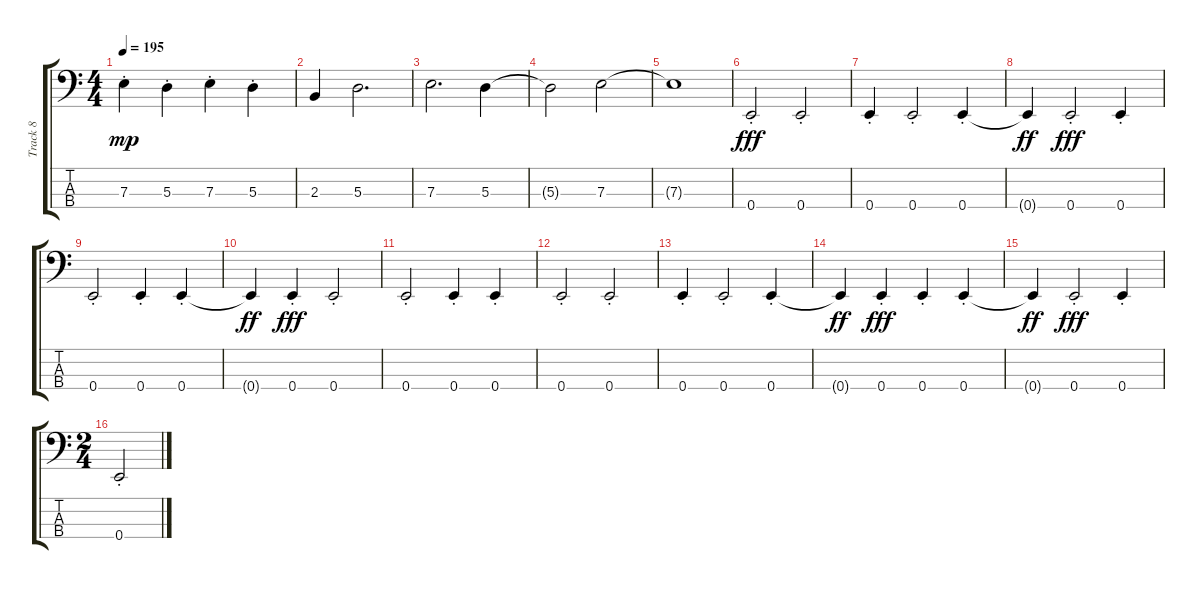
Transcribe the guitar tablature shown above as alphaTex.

\track ("Track 8" "Track 8") {instrument electricbasspick}
\staff {score tabs}
\tuning (G2 D2 A1 E1) {hide}
\ts (4 4)
\tempo 195
\clef f4
\ks c
7.3{st}.4{dy mp} 5.3{st}.4 7.3{st}.4 5.3{st}.4 |
2.3.4 5.3.2{d} |
7.3.2{d} 5.3.4 |
5.3{t}.2 7.3.2 |
7.3{t}.1 |
0.4{st}.2{dy fff} 0.4{st}.2 |
0.4{st}.4 0.4{st}.2 0.4{st}.4 |
0.4{t}.4{dy ff} 0.4{st}.2{dy fff} 0.4{st}.4 |
0.4{st}.2 0.4{st}.4 0.4{st}.4 |
0.4{t}.4{dy ff} 0.4{st}.4{dy fff} 0.4{st}.2 |
0.4{st}.2 0.4{st}.4 0.4{st}.4 |
0.4{st}.2 0.4{st}.2 |
0.4{st}.4 0.4{st}.2 0.4{st}.4 |
0.4{t}.4{dy ff} 0.4{st}.4{dy fff} 0.4{st}.4 0.4{st}.4 |
0.4{t}.4{dy ff} 0.4{st}.2{dy fff} 0.4{st}.4 |
\ts (2 4)
0.4{st}.2
